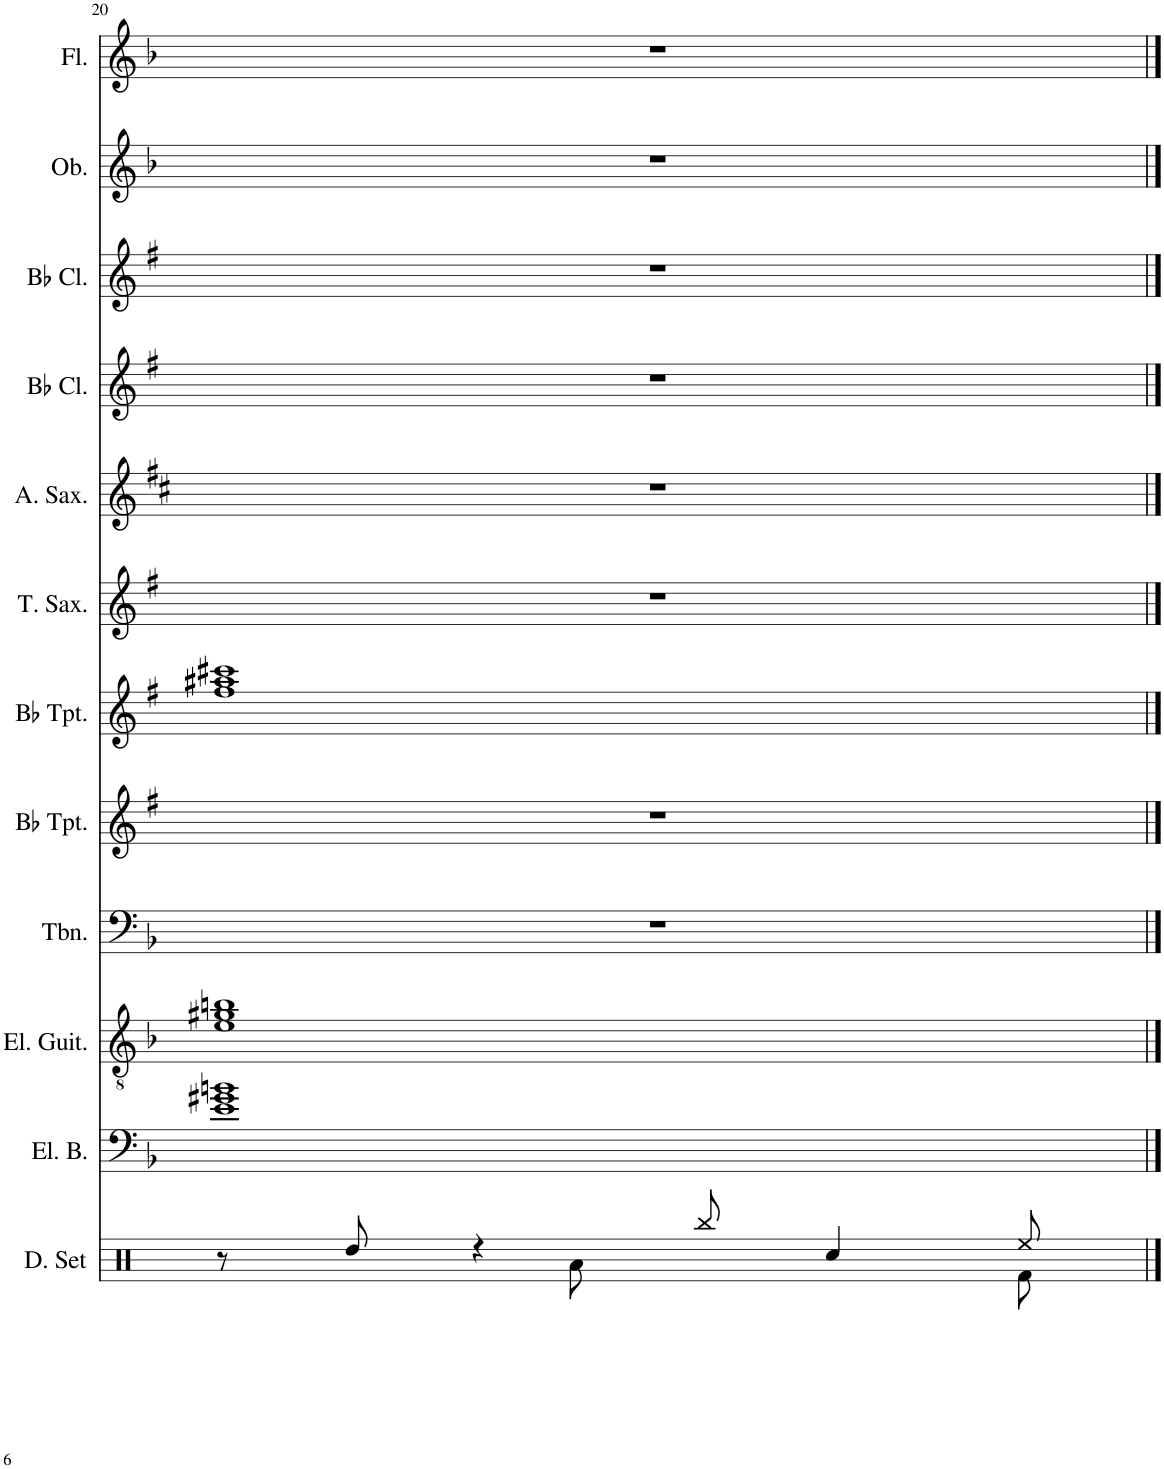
**kern	**kern	**kern	**kern	**kern	**kern	**kern	**kern	**kern	**kern	**kern	**kern
*part12	*part11	*part10	*part9	*part8	*part7	*part6	*part5	*part4	*part3	*part2	*part1
*staff12	*staff11	*staff10	*staff9	*staff8	*staff7	*staff6	*staff5	*staff4	*staff3	*staff2	*staff1
*I"Drumset	*I"Electric Bass	*I"Electric Guitar	*I"Trombone	*I"Bb Trumpet	*I"Bb Trumpet	*I"Tenor Saxophone	*I"Alto Saxophone	*I"Bb Clarinet	*I"Bb Clarinet	*I"Oboe	*I"Flute
*I'D. Set	*I'El. B.	*I'El. Guit.	*I'Tbn.	*I'Bb Tpt.	*I'Bb Tpt.	*I'T. Sax.	*I'A. Sax.	*I'Bb Cl.	*I'Bb Cl.	*I'Ob.	*I'Fl.
!!LO:PB:g=z
*clefX	*clefF4	*clefGv2	*clefF4	*clefG2	*clefG2	*clefG2	*clefG2	*clefG2	*clefG2	*clefG2	*clefG2
*	*Trd7c12	*	*	*Trd1c2	*Trd1c2	*Trd8c14	*Trd5c9	*Trd1c2	*Trd1c2	*	*
*k[]	*k[b-]	*k[b-]	*k[b-]	*k[f#]	*k[f#]	*k[f#]	*k[f#c#]	*k[f#]	*k[f#]	*k[b-]	*k[b-]
*M4/4	*M4/4	*M4/4	*M4/4	*M4/4	*M4/4	*M4/4	*M4/4	*M4/4	*M4/4	*M4/4	*M4/4
=20	=20	=20	=20	=20	=20	=20	=20	=20	=20	=20	=20
*^	*^	*^	*	*	*^	*	*	*	*	*	*
*	*	*	*^	*	*^	*	*	*	*^	*	*	*	*	*	*
8r	4.ryy	1bn	1g#X	1e	1bn	1g#X	1e	1r	1r	1ccc#X	1aa#X	1ff#	1r	1r	1r	1r	1r	1r
8Rdd/	.	.	.	.	.	.	.	.	.	.	.	.	.	.	.	.	.	.
4r	.	.	.	.	.	.	.	.	.	.	.	.	.	.	.	.	.	.
.	8Ra\	.	.	.	.	.	.	.	.	.	.	.	.	.	.	.	.	.
8Rbb/	4.ryy	.	.	.	.	.	.	.	.	.	.	.	.	.	.	.	.	.
4Rcc/	.	.	.	.	.	.	.	.	.	.	.	.	.	.	.	.	.	.
8Ree/	8Rf\	.	.	.	.	.	.	.	.	.	.	.	.	.	.	.	.	.
*v	*v	*	*	*	*v	*v	*v	*	*	*v	*v	*v	*	*	*	*	*	*
*	*v	*v	*v	*	*	*	*	*	*	*	*	*	*
==	==	==	==	==	==	==	==	==	==	==	==
*-	*-	*-	*-	*-	*-	*-	*-	*-	*-	*-	*-
